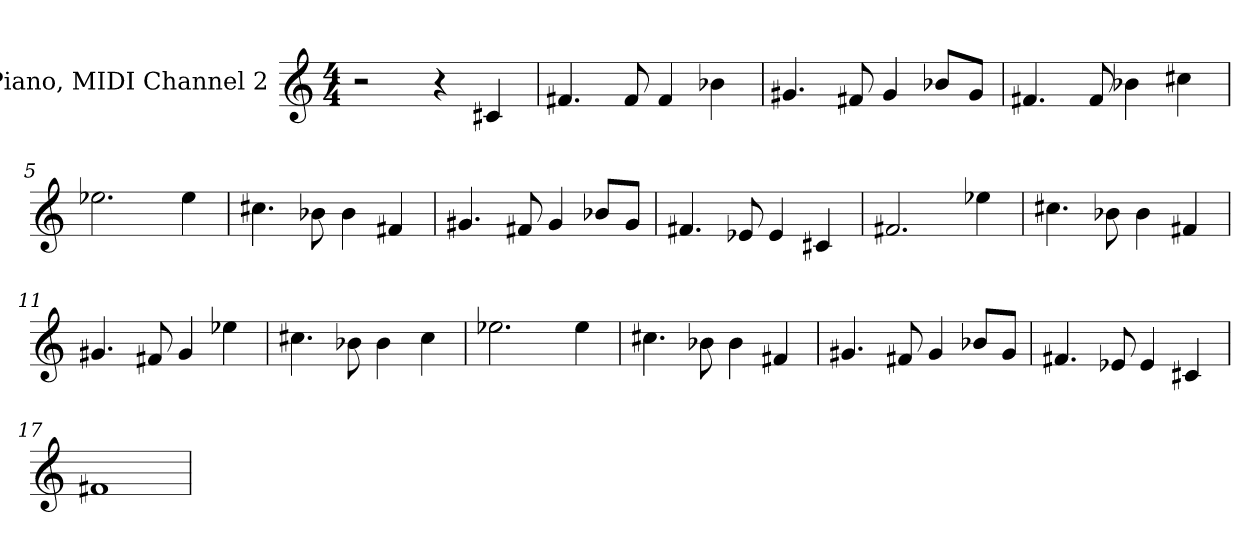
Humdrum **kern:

**kern
*part1
*staff1
*I"Piano, MIDI Channel 2
*I'Pno.
*clefG2
*k[]
*M4/4
*MM96
=1
2r
4r
4c#X/
=2
4.f#X/
8f#/
4f#/
4b-X\
=3
4.g#X/
8f#X/
4g#/
8b-X/L
8g#/J
=4
4.f#X/
8f#/
4b-X\
4cc#X\
=5
2.ee-X\
4ee-\
=6
4.cc#X\
8b-X\
4b-\
4f#X/
!!LO:LB:g=z
=7
4.g#X/
8f#X/
4g#/
8b-X/L
8g#/J
=8
4.f#X/
8e-X/
4e-/
4c#X/
=9
2.f#X/
4ee-X\
=10
4.cc#X\
8b-X\
4b-\
4f#X/
=11
4.g#X/
8f#X/
4g#/
4ee-X\
=12
4.cc#X\
8b-X\
4b-\
4cc#\
=13
2.ee-X\
4ee-\
!!LO:LB:g=z
=14
4.cc#X\
8b-X\
4b-\
4f#X/
=15
4.g#X/
8f#X/
4g#/
8b-X/L
8g#/J
=16
4.f#X/
8e-X/
4e-/
4c#X/
=17
1f#X
=
*-
